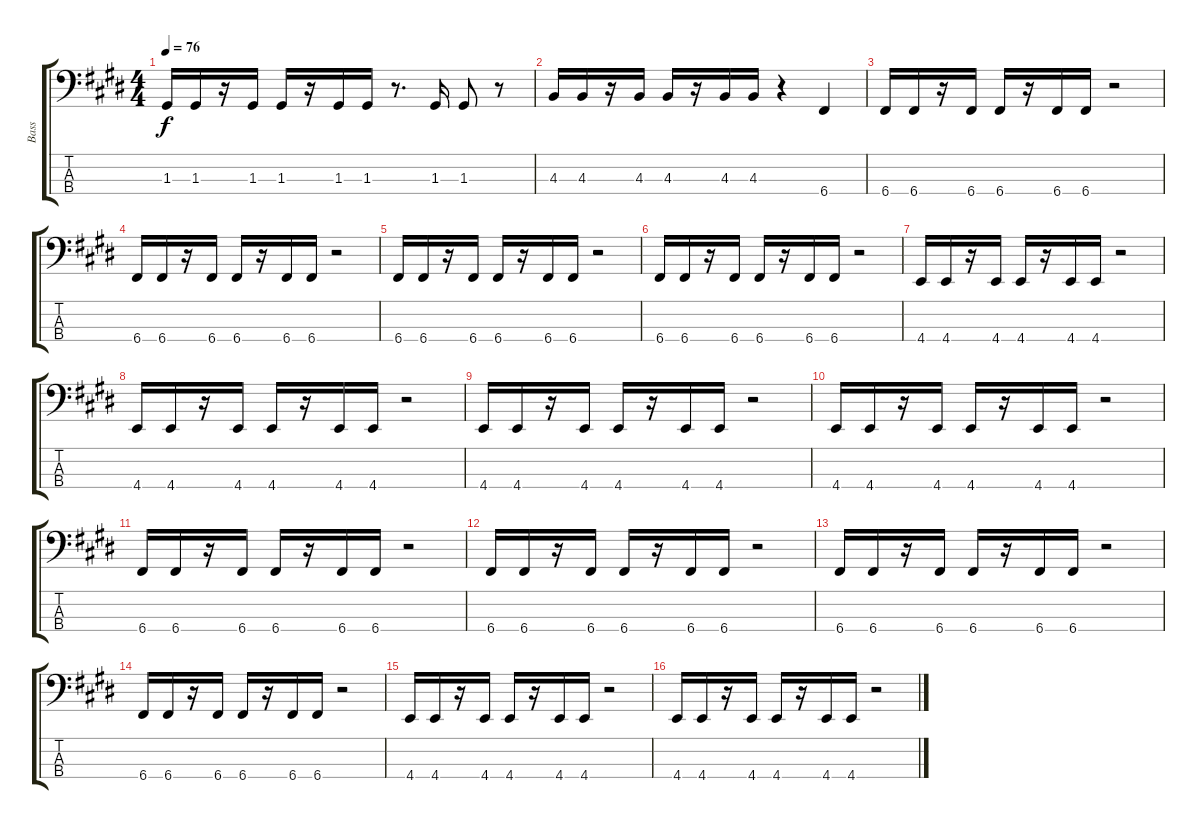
\track ("Bass" "Bass") {instrument electricbassfinger}
\staff {score tabs}
\tuning (G2 C2 G1 C1) {hide}
\ts (4 4)
\tempo 76
\clef f4
\ks e
1.3.16{dy f} 1.3.16 r.16 1.3.16 1.3.16 r.16 1.3.16 1.3.16 r.8{d} 1.3.16 1.3.8 r.8 |
4.3.16 4.3.16 r.16 4.3.16 4.3.16 r.16 4.3.16 4.3.16 r.4 6.4.4 |
6.4.16 6.4.16 r.16 6.4.16 6.4.16 r.16 6.4.16 6.4.16 r.2 |
6.4.16 6.4.16 r.16 6.4.16 6.4.16 r.16 6.4.16 6.4.16 r.2 |
6.4.16 6.4.16 r.16 6.4.16 6.4.16 r.16 6.4.16 6.4.16 r.2 |
6.4.16 6.4.16 r.16 6.4.16 6.4.16 r.16 6.4.16 6.4.16 r.2 |
4.4.16 4.4.16 r.16 4.4.16 4.4.16 r.16 4.4.16 4.4.16 r.2 |
4.4.16 4.4.16 r.16 4.4.16 4.4.16 r.16 4.4.16 4.4.16 r.2 |
4.4.16 4.4.16 r.16 4.4.16 4.4.16 r.16 4.4.16 4.4.16 r.2 |
4.4.16 4.4.16 r.16 4.4.16 4.4.16 r.16 4.4.16 4.4.16 r.2 |
6.4.16 6.4.16 r.16 6.4.16 6.4.16 r.16 6.4.16 6.4.16 r.2 |
6.4.16 6.4.16 r.16 6.4.16 6.4.16 r.16 6.4.16 6.4.16 r.2 |
6.4.16 6.4.16 r.16 6.4.16 6.4.16 r.16 6.4.16 6.4.16 r.2 |
6.4.16 6.4.16 r.16 6.4.16 6.4.16 r.16 6.4.16 6.4.16 r.2 |
4.4.16 4.4.16 r.16 4.4.16 4.4.16 r.16 4.4.16 4.4.16 r.2 |
4.4.16 4.4.16 r.16 4.4.16 4.4.16 r.16 4.4.16 4.4.16 r.2
